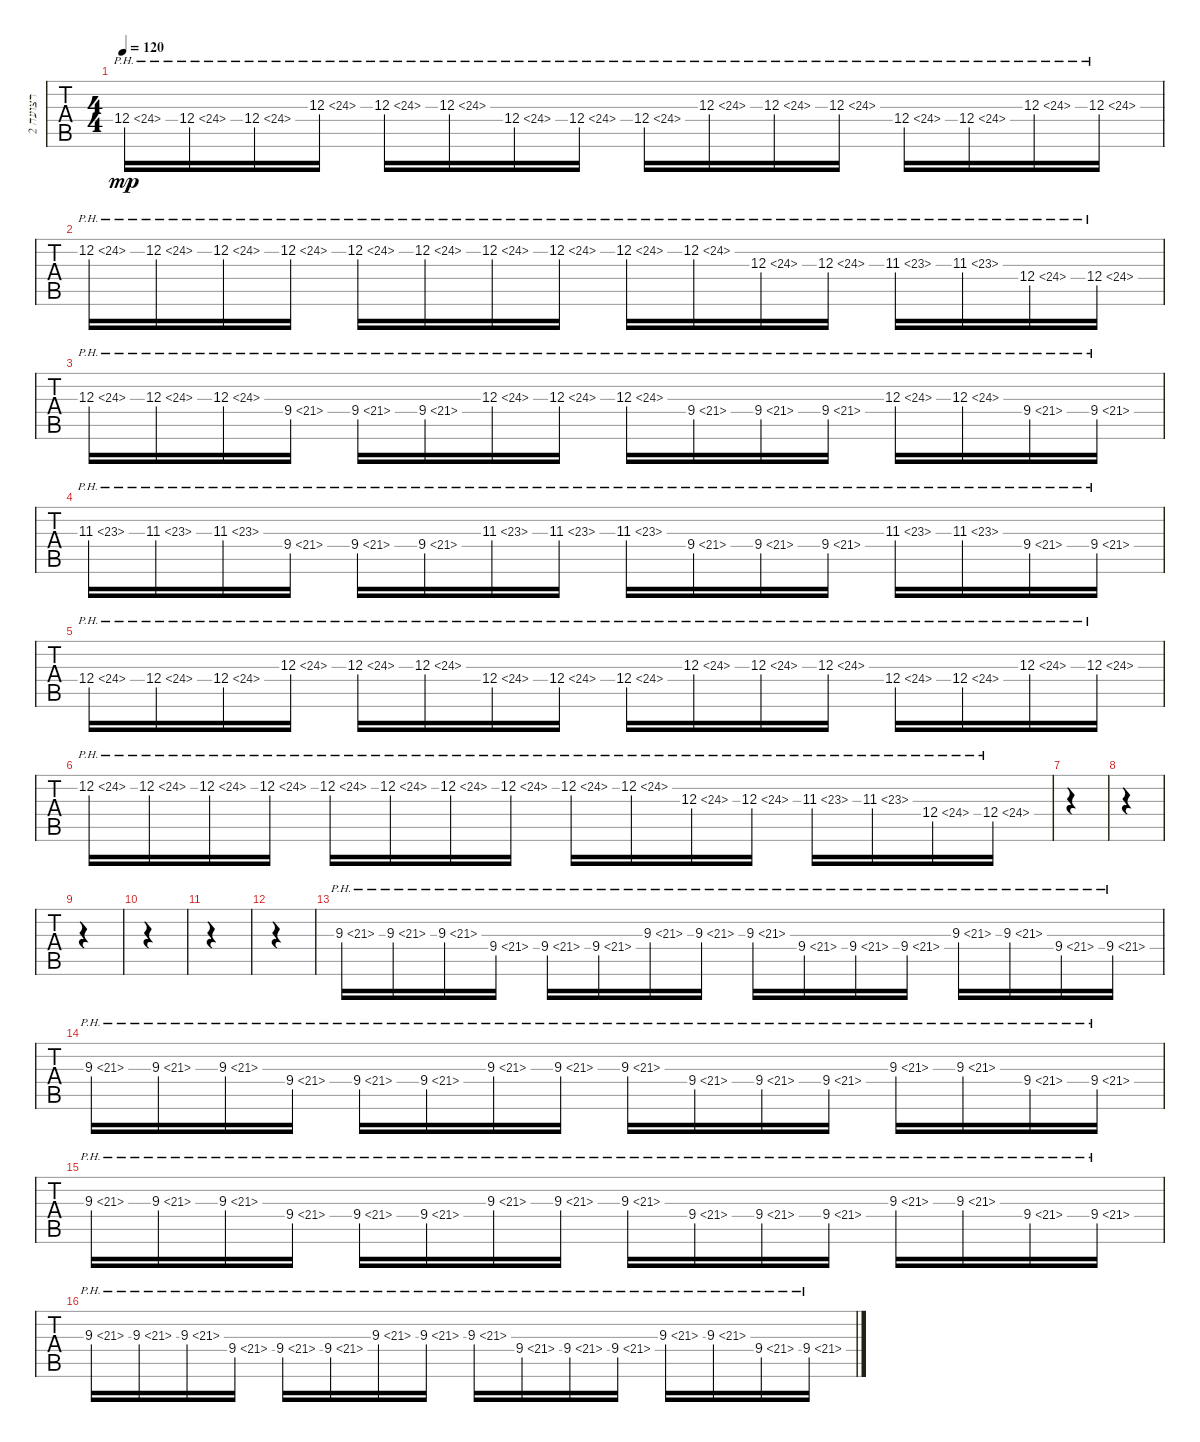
\track ("רצועה 2" "רצועה 2") {instrument overdrivenguitar}
\staff {tabs}
\tuning (Eb4 Bb3 Gb3 Db3 Ab2 Eb2) {hide}
\ts (4 4)
\tempo 120
\clef g2
\ks c
12.4{ph 12}.16{dy mp} 12.4{ph 12}.16 12.4{ph 12}.16 12.3{ph 12}.16 12.3{ph 12}.16 12.3{ph 12}.16 12.4{ph 12}.16 12.4{ph 12}.16 12.4{ph 12}.16 12.3{ph 12}.16 12.3{ph 12}.16 12.3{ph 12}.16 12.4{ph 12}.16 12.4{ph 12}.16 12.3{ph 12}.16 12.3{ph 12}.16 |
12.2{ph 12}.16 12.2{ph 12}.16 12.2{ph 12}.16 12.2{ph 12}.16 12.2{ph 12}.16 12.2{ph 12}.16 12.2{ph 12}.16 12.2{ph 12}.16 12.2{ph 12}.16 12.2{ph 12}.16 12.3{ph 12}.16 12.3{ph 12}.16 11.3{ph 12}.16 11.3{ph 12}.16 12.4{ph 12}.16 12.4{ph 12}.16 |
12.3{ph 12}.16 12.3{ph 12}.16 12.3{ph 12}.16 9.4{ph 12}.16 9.4{ph 12}.16 9.4{ph 12}.16 12.3{ph 12}.16 12.3{ph 12}.16 12.3{ph 12}.16 9.4{ph 12}.16 9.4{ph 12}.16 9.4{ph 12}.16 12.3{ph 12}.16 12.3{ph 12}.16 9.4{ph 12}.16 9.4{ph 12}.16 |
11.3{ph 12}.16 11.3{ph 12}.16 11.3{ph 12}.16 9.4{ph 12}.16 9.4{ph 12}.16 9.4{ph 12}.16 11.3{ph 12}.16 11.3{ph 12}.16 11.3{ph 12}.16 9.4{ph 12}.16 9.4{ph 12}.16 9.4{ph 12}.16 11.3{ph 12}.16 11.3{ph 12}.16 9.4{ph 12}.16 9.4{ph 12}.16 |
12.4{ph 12}.16 12.4{ph 12}.16 12.4{ph 12}.16 12.3{ph 12}.16 12.3{ph 12}.16 12.3{ph 12}.16 12.4{ph 12}.16 12.4{ph 12}.16 12.4{ph 12}.16 12.3{ph 12}.16 12.3{ph 12}.16 12.3{ph 12}.16 12.4{ph 12}.16 12.4{ph 12}.16 12.3{ph 12}.16 12.3{ph 12}.16 |
12.2{ph 12}.16 12.2{ph 12}.16 12.2{ph 12}.16 12.2{ph 12}.16 12.2{ph 12}.16 12.2{ph 12}.16 12.2{ph 12}.16 12.2{ph 12}.16 12.2{ph 12}.16 12.2{ph 12}.16 12.3{ph 12}.16 12.3{ph 12}.16 11.3{ph 12}.16 11.3{ph 12}.16 12.4{ph 12}.16 12.4{ph 12}.16 |
|
|
|
|
|
|
9.3{ph 12}.16 9.3{ph 12}.16 9.3{ph 12}.16 9.4{ph 12}.16 9.4{ph 12}.16 9.4{ph 12}.16 9.3{ph 12}.16 9.3{ph 12}.16 9.3{ph 12}.16 9.4{ph 12}.16 9.4{ph 12}.16 9.4{ph 12}.16 9.3{ph 12}.16 9.3{ph 12}.16 9.4{ph 12}.16 9.4{ph 12}.16 |
9.3{ph 12}.16 9.3{ph 12}.16 9.3{ph 12}.16 9.4{ph 12}.16 9.4{ph 12}.16 9.4{ph 12}.16 9.3{ph 12}.16 9.3{ph 12}.16 9.3{ph 12}.16 9.4{ph 12}.16 9.4{ph 12}.16 9.4{ph 12}.16 9.3{ph 12}.16 9.3{ph 12}.16 9.4{ph 12}.16 9.4{ph 12}.16 |
9.3{ph 12}.16 9.3{ph 12}.16 9.3{ph 12}.16 9.4{ph 12}.16 9.4{ph 12}.16 9.4{ph 12}.16 9.3{ph 12}.16 9.3{ph 12}.16 9.3{ph 12}.16 9.4{ph 12}.16 9.4{ph 12}.16 9.4{ph 12}.16 9.3{ph 12}.16 9.3{ph 12}.16 9.4{ph 12}.16 9.4{ph 12}.16 |
9.3{ph 12}.16 9.3{ph 12}.16 9.3{ph 12}.16 9.4{ph 12}.16 9.4{ph 12}.16 9.4{ph 12}.16 9.3{ph 12}.16 9.3{ph 12}.16 9.3{ph 12}.16 9.4{ph 12}.16 9.4{ph 12}.16 9.4{ph 12}.16 9.3{ph 12}.16 9.3{ph 12}.16 9.4{ph 12}.16 9.4{ph 12}.16
